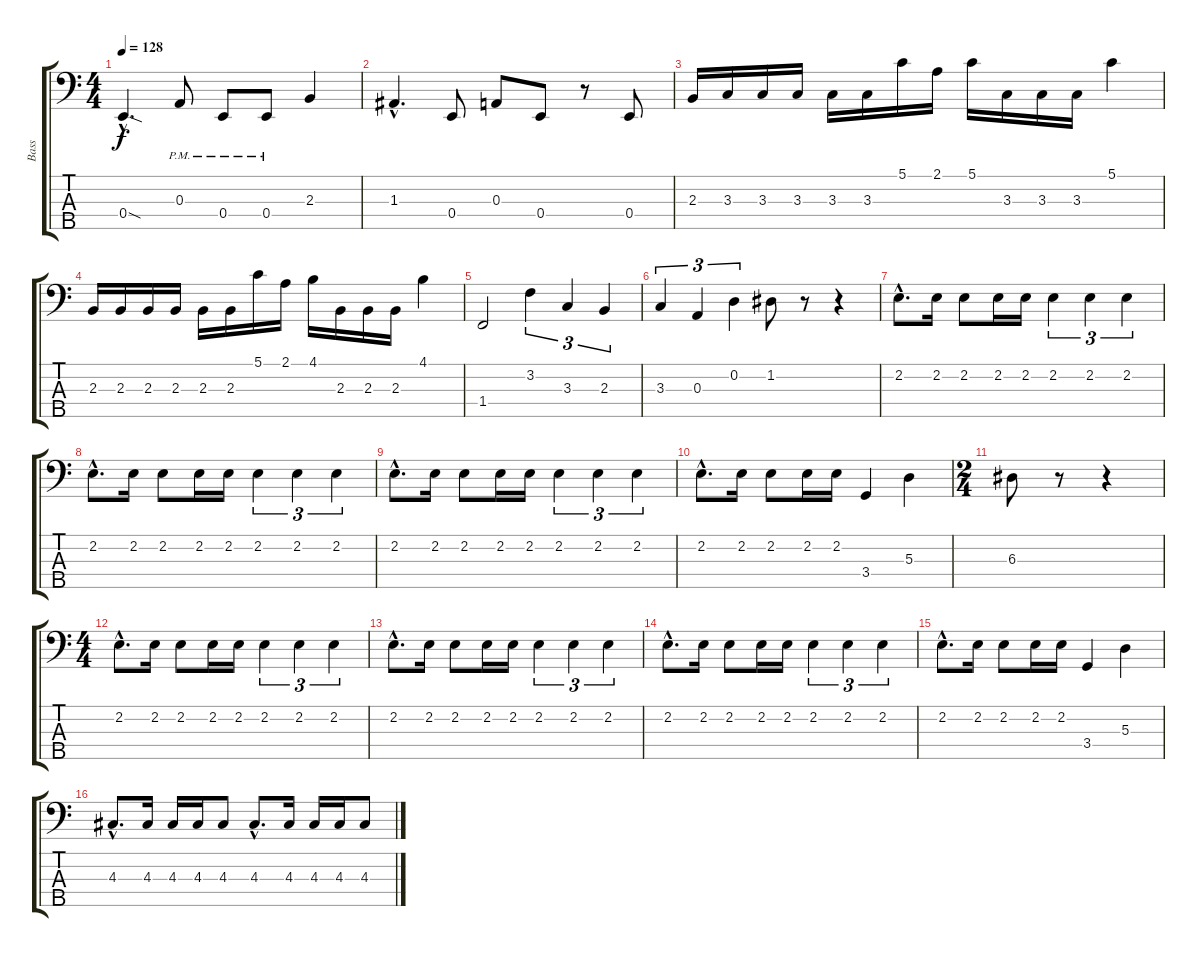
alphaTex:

\track ("Bass" "Bass") {instrument electricbassfinger}
\staff {score tabs}
\tuning (G2 D2 A1 E1 B0) {hide}
\ts (4 4)
\tempo 128
\clef f4
\ks c
0.4{sod hac}.4{d dy f} 0.3{pm}.8 0.4{pm}.8 0.4{pm}.8 2.3.4 |
1.3{hac}.4{d} 0.4.8 0.3.8 0.4.8 r.8 0.4.8 |
2.3.16 3.3.16 3.3.16 3.3.16 3.3.16 3.3.16 5.1.16 2.1.16 5.1.16 3.3.16 3.3.16 3.3.16 5.1.4 |
2.3.16 2.3.16 2.3.16 2.3.16 2.3.16 2.3.16 5.1.16 2.1.16 4.1.16 2.3.16 2.3.16 2.3.16 4.1.4 |
1.4.2 3.2.4{tu (3 2)} 3.3.4{tu (3 2)} 2.3.4{tu (3 2)} |
3.3.4{tu (3 2)} 0.3.4{tu (3 2)} 0.2.4{tu (3 2)} 1.2.8 r.8 r.4 |
2.2{hac}.8{d} 2.2.16 2.2.8 2.2.16 2.2.16 2.2.4{tu (3 2)} 2.2.4{tu (3 2)} 2.2.4{tu (3 2)} |
2.2{hac}.8{d} 2.2.16 2.2.8 2.2.16 2.2.16 2.2.4{tu (3 2)} 2.2.4{tu (3 2)} 2.2.4{tu (3 2)} |
2.2{hac}.8{d} 2.2.16 2.2.8 2.2.16 2.2.16 2.2.4{tu (3 2)} 2.2.4{tu (3 2)} 2.2.4{tu (3 2)} |
2.2{hac}.8{d} 2.2.16 2.2.8 2.2.16 2.2.16 3.4.4 5.3.4 |
\ts (2 4)
6.3.8 r.8 r.4 |
\ts (4 4)
2.2{hac}.8{d} 2.2.16 2.2.8 2.2.16 2.2.16 2.2.4{tu (3 2)} 2.2.4{tu (3 2)} 2.2.4{tu (3 2)} |
2.2{hac}.8{d} 2.2.16 2.2.8 2.2.16 2.2.16 2.2.4{tu (3 2)} 2.2.4{tu (3 2)} 2.2.4{tu (3 2)} |
2.2{hac}.8{d} 2.2.16 2.2.8 2.2.16 2.2.16 2.2.4{tu (3 2)} 2.2.4{tu (3 2)} 2.2.4{tu (3 2)} |
2.2{hac}.8{d} 2.2.16 2.2.8 2.2.16 2.2.16 3.4.4 5.3.4 |
4.3{hac}.8{d} 4.3.16 4.3.16 4.3.16 4.3.8 4.3{hac}.8{d} 4.3.16 4.3.16 4.3.16 4.3.8
